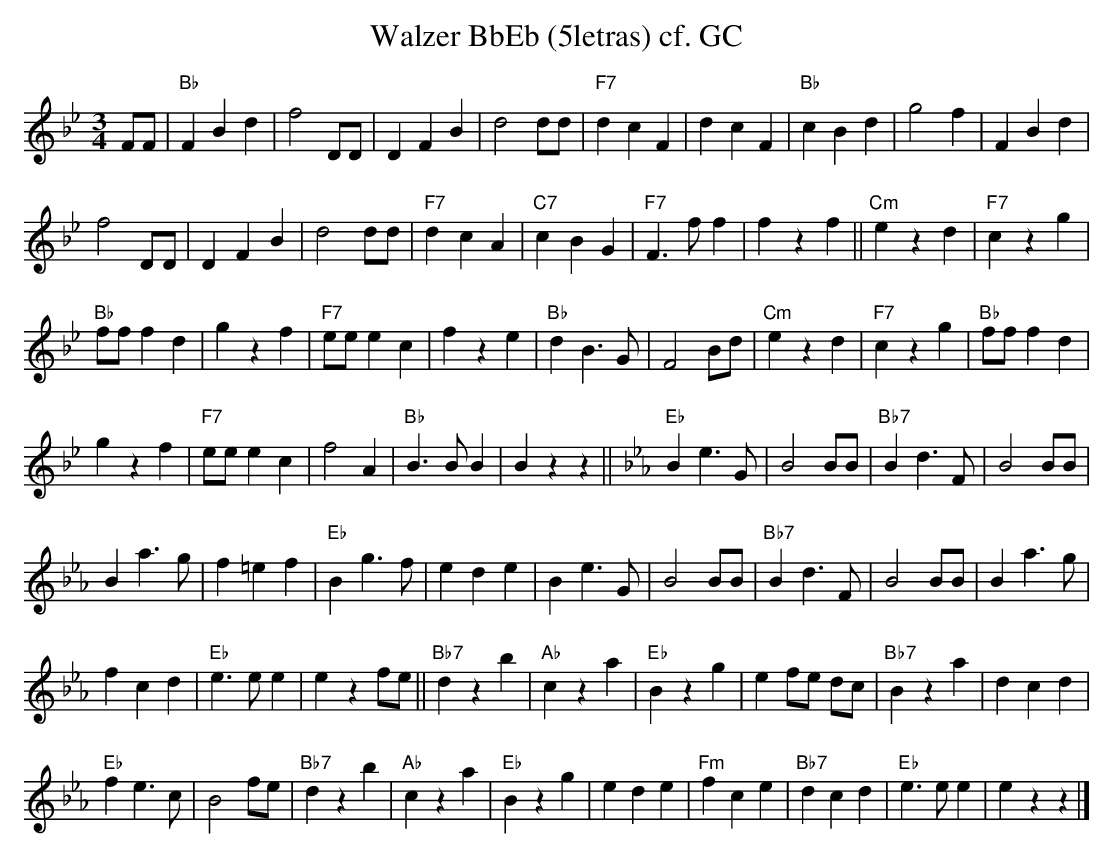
X:1
T:Walzer BbEb (5letras) cf. GC
M:3/4
L:1/4
K:Bbmaj%%MIDI gchordon
F/2F/2 | "Bb"FBd | f2D/2D/2 | DFB | d2d/2d/2 | "F7"dcF | dcF | "Bb"cBd | \
g2f | FBd |
f2D/2D/2 | DFB | d2d/2d/2 | "F7"dcA | "C7"cBG | "F7"F>ff | \
fzf || "Cm"ezd | "F7"czg |
"Bb"f/2f/2fd | gzf | "F7"e/2e/2ec | fze | "Bb"dB>G | \
F2B/2d/2 | "Cm"ezd | "F7"czg | "Bb"f/2f/2fd |
gzf | "F7"e/2e/2ec | f2A | "Bb"B>BB | \
Bzz || [K:Ebmaj] "Eb"Be>G | B2B/2B/2 | "Bb7"Bd>F | B2B/2B/2 |
Ba>g | f=ef | "Eb"Bg>f | \
ede | Be>G | B2B/2B/2 | "Bb7"Bd>F | B2B/2B/2 | Ba>g |
fcd | "Eb"e>ee | \
ezf/2e/2 || "Bb7"dzb | "Ab"cza | "Eb"Bzg | ef/2e/2 d/2c/2 | "Bb7"Bza | dcd |
"Eb"fe>c | \
B2f/2e/2 | "Bb7"dzb | "Ab"cza | "Eb"Bzg | ede | "Fm"fce | "Bb7"dcd | "Eb"e>ee | ezz |]
